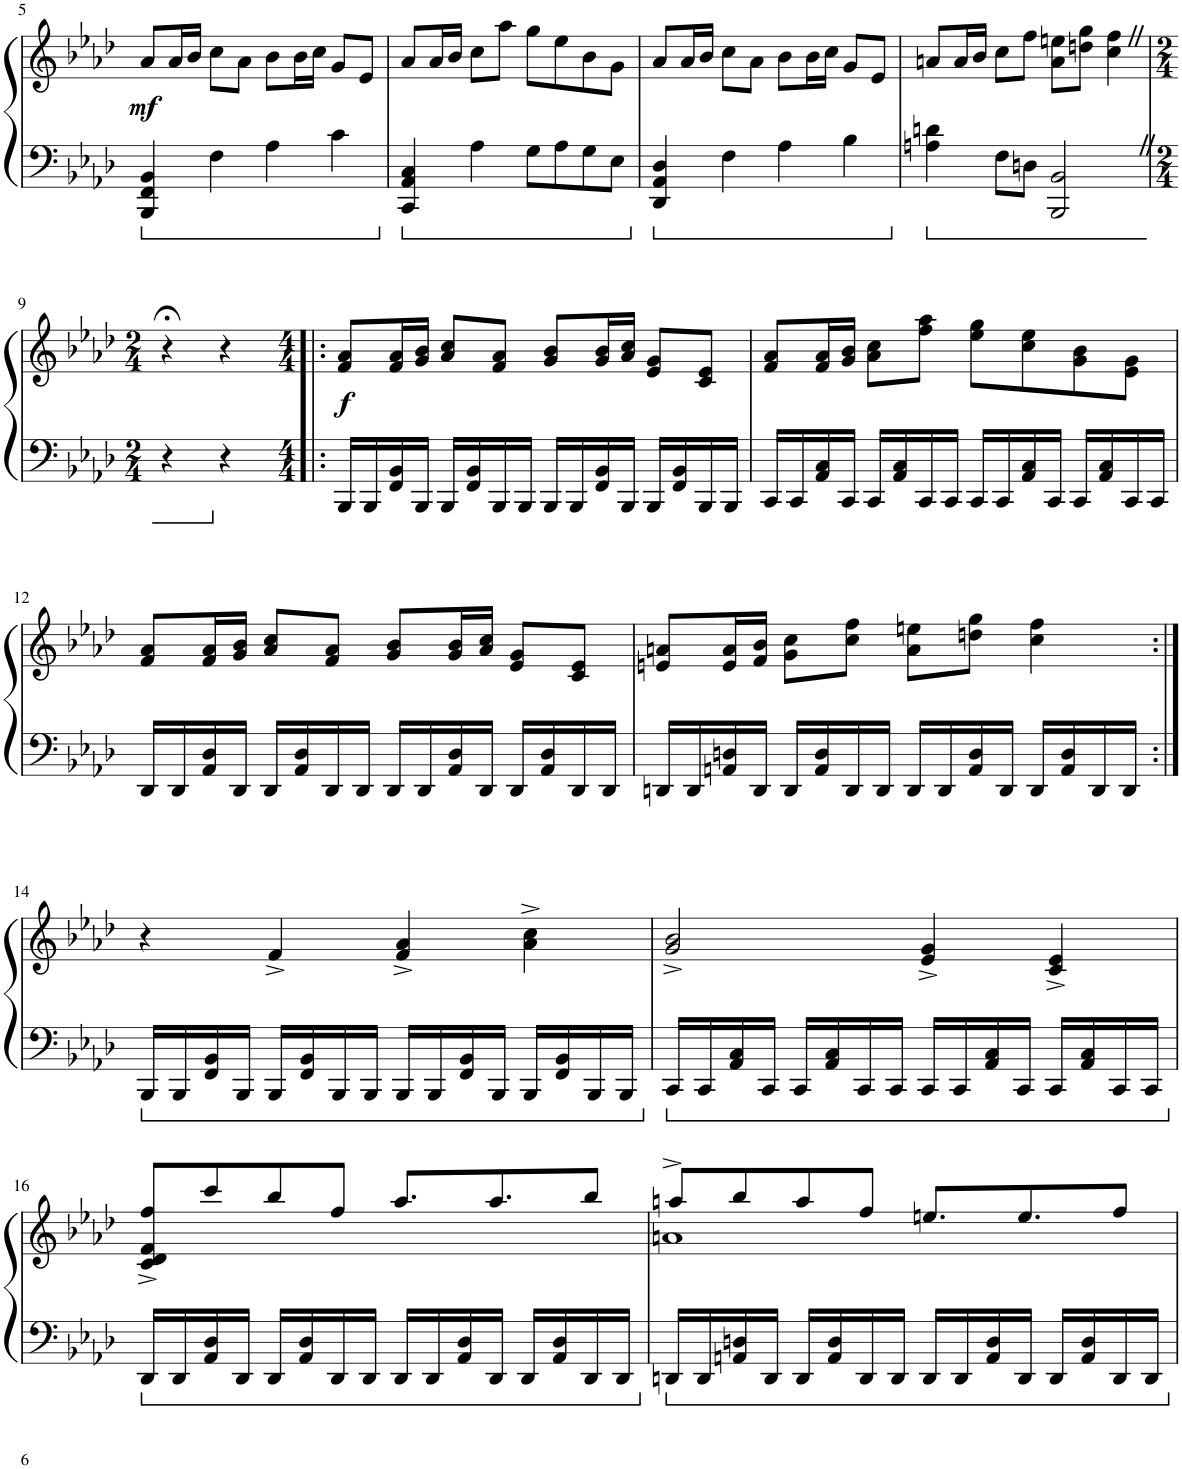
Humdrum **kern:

**kern	**kern	**dynam
*part1	*part1	*part1
*staff2	*staff1	*staff1/2
*I"Piano	*	*
*I'Pno.	*	*
!!LO:PB:g=z
*clefF4	*clefG2	*
*k[b-e-a-d-]	*k[b-e-a-d-]	*
*M4/4	*M4/4	*
=5	=5	=5
!	!	!LO:DY:b
4BBB-/ 4FF/ 4BB-/	8a-/L	mf
.	16a-/L	.
.	16b-/JJ	.
4F\	8cc\L	.
.	8a-\J	.
4A-\	8b-\L	.
.	16b-\L	.
.	16cc\JJ	.
4c\	8g/L	.
.	8e-/J	.
=6	=6	=6
4CC/ 4AA-/ 4C/	8a-/L	.
.	16a-/L	.
.	16b-/JJ	.
4A-\	8cc\L	.
.	8aa-\J	.
8G\L	8gg\L	.
8A-\	8ee-\	.
8G\	8b-\	.
8E-\J	8g\J	.
=7	=7	=7
4DD-/ 4AA-/ 4D-/	8a-/L	.
.	16a-/L	.
.	16b-/JJ	.
4F\	8cc\L	.
.	8a-\J	.
4A-\	8b-\L	.
.	16b-\L	.
.	16cc\JJ	.
4B-\	8g/L	.
.	8e-/J	.
=8	=8	=8
4An\ 4dn\	8an/L	.
.	16a/L	.
.	16b-/JJ	.
8F\L	8cc\L	.
8Dn\J	8ff\J	.
2BBB-/ 2BB-/	8a\ 8een\L	.
.	8ddn\ 8gg\J	.
.	4cc\ 4ff\	.
!!LO:LB:g=z
=9	=9	=9
*M2/4	*M2/4	*
4r	4r;<	.
4r	4r	.
=10!|:	=10!|:	=10!|:
*M4/4	*M4/4	*
!	!	!LO:DY:b
16BBB-/LL	8f/ 8a-/L	f
16BBB-/	.	.
16FF/ 16BB-/	16f/ 16a-/L	.
16BBB-/JJ	16g/ 16b-/JJ	.
16BBB-/LL	8a-/ 8cc/L	.
16FF/ 16BB-/	.	.
16BBB-/	8f/ 8a-/J	.
16BBB-/JJ	.	.
16BBB-/LL	8g/ 8b-/L	.
16BBB-/	.	.
16FF/ 16BB-/	16g/ 16b-/L	.
16BBB-/JJ	16a-/ 16cc/JJ	.
16BBB-/LL	8e-/ 8g/L	.
16FF/ 16BB-/	.	.
16BBB-/	8c/ 8e-/J	.
16BBB-/JJ	.	.
=11	=11	=11
16CC/LL	8f/ 8a-/L	.
16CC/	.	.
16AA-/ 16C/	16f/ 16a-/L	.
16CC/JJ	16g/ 16b-/JJ	.
16CC/LL	8a-\ 8cc\L	.
16AA-/ 16C/	.	.
16CC/	8ff\ 8aa-\J	.
16CC/JJ	.	.
16CC/LL	8ee-\ 8gg\L	.
16CC/	.	.
16AA-/ 16C/	8cc\ 8ee-\	.
16CC/JJ	.	.
16CC/LL	8g\ 8b-\	.
16AA-/ 16C/	.	.
16CC/	8e-\ 8g\J	.
16CC/JJ	.	.
!!LO:LB:g=z
=12	=12	=12
16DD-/LL	8f/ 8a-/L	.
16DD-/	.	.
16AA-/ 16D-/	16f/ 16a-/L	.
16DD-/JJ	16g/ 16b-/JJ	.
16DD-/LL	8a-/ 8cc/L	.
16AA-/ 16D-/	.	.
16DD-/	8f/ 8a-/J	.
16DD-/JJ	.	.
16DD-/LL	8g/ 8b-/L	.
16DD-/	.	.
16AA-/ 16D-/	16g/ 16b-/L	.
16DD-/JJ	16a-/ 16cc/JJ	.
16DD-/LL	8e-/ 8g/L	.
16AA-/ 16D-/	.	.
16DD-/	8c/ 8e-/J	.
16DD-/JJ	.	.
=13	=13	=13
16DDn/LL	8en/ 8an/L	.
16DD/	.	.
16AAn/ 16Dn/	16e/ 16a/L	.
16DD/JJ	16f/ 16b-/JJ	.
16DD/LL	8g\ 8cc\L	.
16AA/ 16D/	.	.
16DD/	8cc\ 8ff\J	.
16DD/JJ	.	.
16DD/LL	8a\ 8een\L	.
16DD/	.	.
16AA/ 16D/	8ddn\ 8gg\J	.
16DD/JJ	.	.
16DD/LL	4cc\ 4ff\	.
16AA/ 16D/	.	.
16DD/	.	.
16DD/JJ	.	.
!!LO:LB:g=z
=14:|!	=14:|!	=14:|!
16BBB-/LL	4r	.
16BBB-/	.	.
16FF/ 16BB-/	.	.
16BBB-/JJ	.	.
16BBB-/LL	4f^/	.
16FF/ 16BB-/	.	.
16BBB-/	.	.
16BBB-/JJ	.	.
16BBB-/LL	4f/^ 4a-/^	.
16BBB-/	.	.
16FF/ 16BB-/	.	.
16BBB-/JJ	.	.
16BBB-/LL	4a-\^ 4cc\^	.
16FF/ 16BB-/	.	.
16BBB-/	.	.
16BBB-/JJ	.	.
=15	=15	=15
16CC/LL	2g/^ 2b-/^	.
16CC/	.	.
16AA-/ 16C/	.	.
16CC/JJ	.	.
16CC/LL	.	.
16AA-/ 16C/	.	.
16CC/	.	.
16CC/JJ	.	.
16CC/LL	4e-/^ 4g/^	.
16CC/	.	.
16AA-/ 16C/	.	.
16CC/JJ	.	.
16CC/LL	4c/^ 4e-/^	.
16AA-/ 16C/	.	.
16CC/	.	.
16CC/JJ	.	.
!!LO:LB:g=z
=16	=16	=16
16DD-/LL	8c/^ 8d-/^ 8f/^ 8ff/^L	.
16DD-/	.	.
16AA-/ 16D-/	8ccc/	.
16DD-/JJ	.	.
16DD-/LL	8bb-/	.
16AA-/ 16D-/	.	.
16DD-/	8ff/J	.
16DD-/JJ	.	.
16DD-/LL	8.aa-/L	.
16DD-/	.	.
16AA-/ 16D-/	.	.
16DD-/JJ	8.aa-/	.
16DD-/LL	.	.
16AA-/ 16D-/	.	.
16DD-/	8bb-/J	.
16DD-/JJ	.	.
=17	=17	=17
*	*^	*
16DDn/LL	1an^	8aan^/L	.
16DD/	.	.	.
16AAn/ 16Dn/	.	8bb-/	.
16DD/JJ	.	.	.
16DD/LL	.	8aa/	.
16AA/ 16D/	.	.	.
16DD/	.	8ff/J	.
16DD/JJ	.	.	.
16DD/LL	.	8.een/L	.
16DD/	.	.	.
16AA/ 16D/	.	.	.
16DD/JJ	.	8.ee/	.
16DD/LL	.	.	.
16AA/ 16D/	.	.	.
16DD/	.	8ff/J	.
16DD/JJ	.	.	.
*	*v	*v	*
=	=	=
*-	*-	*-
